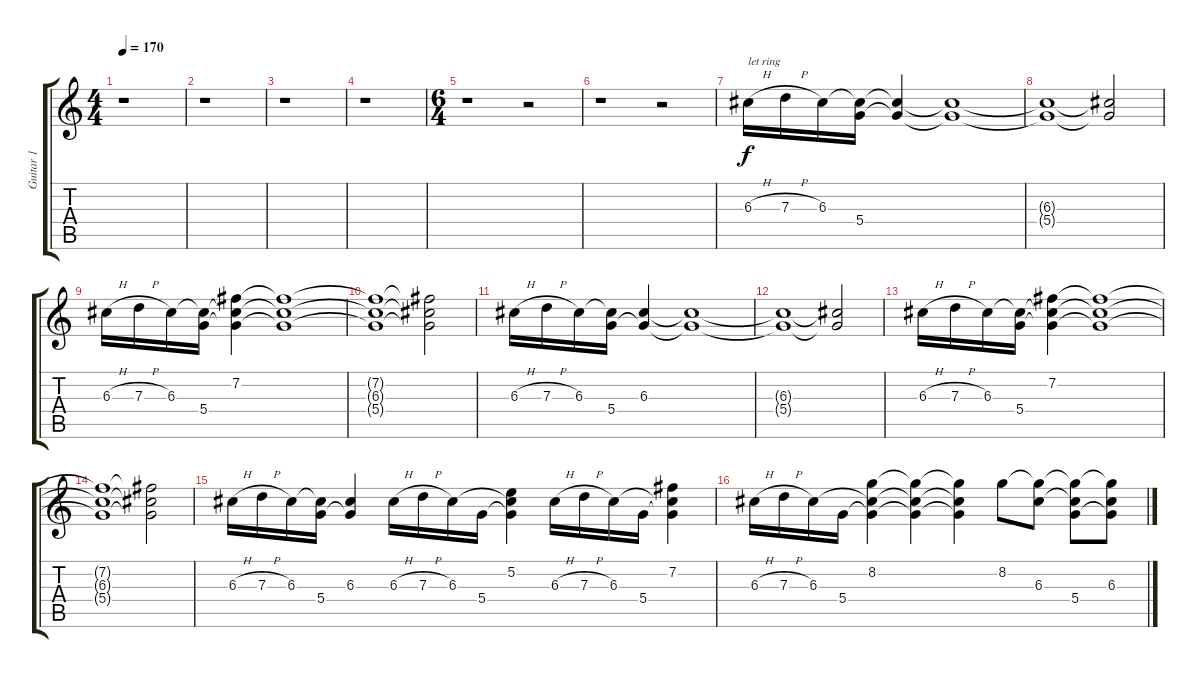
\track ("Guitar 1" "Guitar 1") {instrument distortionguitar}
\staff {score tabs}
\tuning (E4 B3 G3 D3 A2 E2) {hide}
\ts (4 4)
\tempo 170
\tempo 113
\tempo 170
\clef g2
\ks c
r.1{dy f instrument distortionguitar} |
r.1 |
r.1 |
r.1 |
\ts (6 4)
r.1 r.2 |
r.1 r.2 |
6.3{h}.16{txt "let ring" volume 9} 7.3{h}.16 6.3.16 (6.3{t} 5.4).16 (6.3{t} 5.4{t}).4 (6.3{t} 5.4{t}).1 |
(6.3{t} 5.4{t}).1 (6.3{t} 5.4{t}).2 |
6.3{h}.16 7.3{h}.16 6.3.16 (6.3{t} 5.4).16 (7.2 6.3{t} 5.4{t}).4 (7.2{t} 6.3{t} 5.4{t}).1 |
(7.2{t} 6.3{t} 5.4{t}).1 (7.2{t} 6.3{t} 5.4{t}).2 |
6.3{h}.16 7.3{h}.16 6.3.16 (6.3{t} 5.4).16 (6.3 5.4{t}).4 (6.3{t} 5.4{t}).1 |
(6.3{t} 5.4{t}).1 (6.3{t} 5.4{t}).2 |
6.3{h}.16 7.3{h}.16 6.3.16 (6.3{t} 5.4).16 (7.2 6.3{t} 5.4{t}).4 (7.2{t} 6.3{t} 5.4{t}).1 |
(7.2{t} 6.3{t} 5.4{t}).1 (7.2{t} 6.3{t} 5.4{t}).2 |
6.3{h}.16 7.3{h}.16 6.3.16 (6.3{t} 5.4).16 (6.3 5.4{t}).4 6.3{h}.16 7.3{h}.16 6.3.16 5.4.16 (5.2 6.3{t} 5.4{t}).4 6.3{h}.16 7.3{h}.16 6.3.16 5.4.16 (7.2 6.3{t} 5.4{t}).4 |
6.3{h}.16 7.3{h}.16 6.3.16 5.4.16 (8.2 6.3{t} 5.4{t}).4 (8.2{t} 6.3{t} 5.4{t}).4 (8.2{t} 6.3{t} 5.4{t}).4 8.2.8 (8.2{t} 6.3).8 (8.2{t} 6.3{t} 5.4).8 (8.2{t} 6.3 5.4{t}).8
